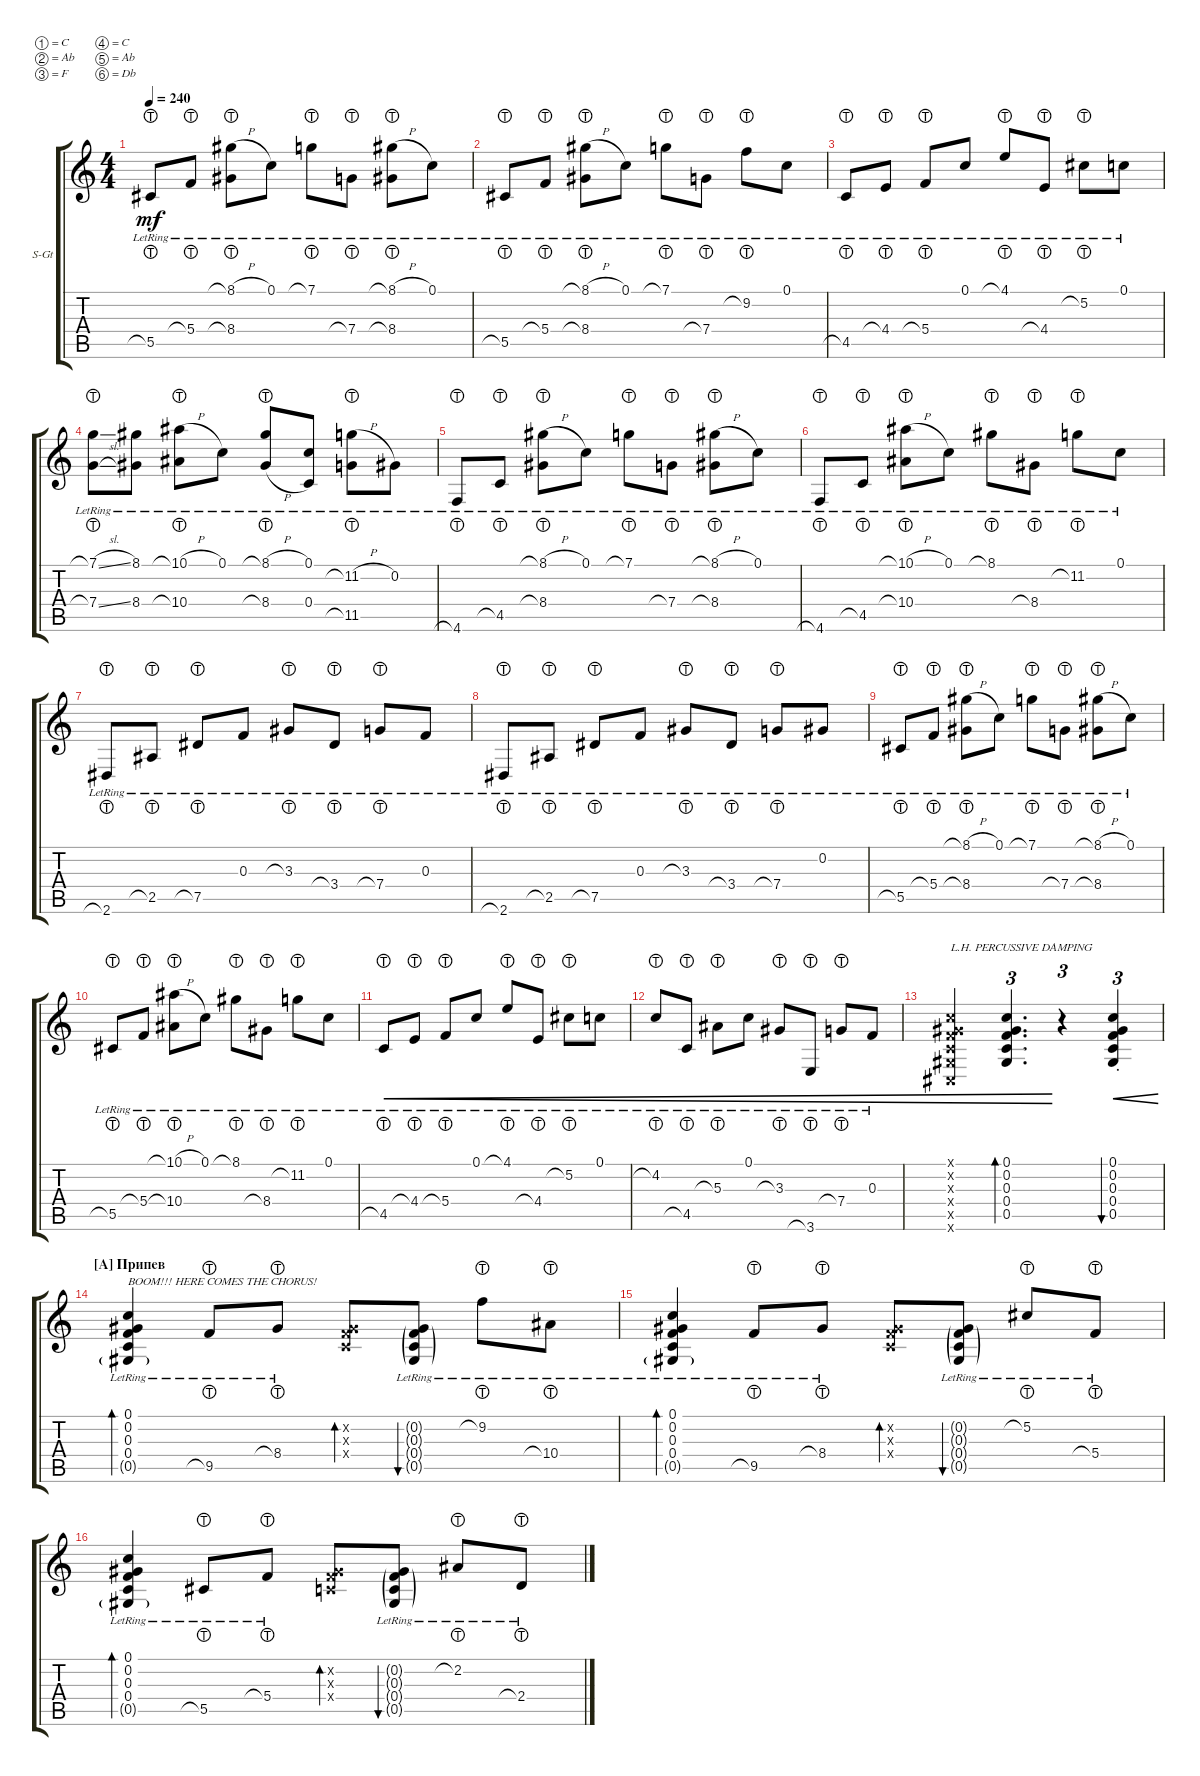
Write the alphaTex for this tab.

\defaultSystemsLayout 4
\bracketExtendMode groupsimilarinstruments
\firstSystemTrackNameOrientation horizontal
\otherSystemsTrackNameOrientation horizontal
\track ("C#G#CFG#C" "S-Gt") {instrument acousticguitarsteel}
\staff {score tabs}
\tuning (C4 Ab3 F3 C3 Ab2 Db2)
\ts (4 4)
\tempo 240
\clef g2
\ks c
5.5{lht lr}.8{dy mf} 5.4{lht lr}.8 (8.1{h lht lr} 8.4{lht lr}).8 0.1{lr}.8 7.1{lht lr}.8 7.4{lht lr}.8 (8.1{h lht lr} 8.4{lht lr}).8 0.1{lr}.8 |
5.5{lht lr}.8 5.4{lht lr}.8 (8.1{h lht lr} 8.4{lht lr}).8 0.1{lr}.8 7.1{lht lr}.8 7.4{lht lr}.8 9.2{lht lr}.8 0.1{lr}.8 |
4.5{lht lr}.8 4.4{lht lr}.8 5.4{lht lr}.8 0.1{lr}.8 4.1{lht lr}.8 4.4{lht lr}.8 5.2{lht lr}.8 0.1{lr}.8 |
(7.1{sl lht lr} 7.4{sl lht lr}).8 (8.1{lr} 8.4{lr}).8 (10.1{h lht lr} 10.4{lht lr}).8 0.1{lr}.8 (8.1{h lht lr} 8.4{h lht lr}).8 (0.1{lr} 0.4{lr}).8 (11.2{h lht lr} 11.5{lht lr}).8 0.2{lr}.8 |
4.6{lht lr}.8 4.5{lht lr}.8 (8.1{h lht lr} 8.4{lht lr}).8 0.1{lr}.8 7.1{lht lr}.8 7.4{lht lr}.8 (8.1{h lht lr} 8.4{lht lr}).8 0.1{lr}.8 |
4.6{lht lr}.8 4.5{lht lr}.8 (10.1{h lht lr} 10.4{lht lr}).8 0.1{lr}.8 8.1{lht lr}.8 8.4{lht lr}.8 11.2{lht lr}.8 0.1{lr}.8 |
2.6{lht lr}.8 2.5{lht lr}.8 7.5{lht lr}.8 0.3{lr}.8 3.3{lht lr}.8 3.4{lht lr}.8 7.4{lht lr}.8 0.3{lr}.8 |
2.6{lht lr}.8 2.5{lht lr}.8 7.5{lht lr}.8 0.3{lr}.8 3.3{lht lr}.8 3.4{lht lr}.8 7.4{lht lr}.8 0.2{lr}.8 |
5.5{lht lr}.8 5.4{lht lr}.8 (8.1{h lht lr} 8.4{lht lr}).8 0.1{lr}.8 7.1{lht lr}.8 7.4{lht lr}.8 (8.1{h lht lr} 8.4{lht lr}).8 0.1{lr}.8 |
5.5{lht lr}.8 5.4{lht lr}.8 (10.1{h lht lr} 10.4{lht lr}).8 0.1{lr}.8 8.1{lht lr}.8 8.4{lht lr}.8 11.2{lht lr}.8 0.1{lr}.8 |
4.5{lht lr}.8{cre} 4.4{lht lr}.8{cre} 5.4{lht lr}.8{cre} 0.1{lr}.8{cre} 4.1{lht lr}.8{cre} 4.4{lht lr}.8{cre} 5.2{lht lr}.8{cre} 0.1{lr}.8{cre} |
4.2{lht lr}.8{cre} 4.5{lht lr}.8{cre} 5.3{lht lr}.8{cre} 0.1{lr}.8{cre} 3.3{lht lr}.8{cre} 3.6{lht lr}.8{cre} 7.4{lht lr}.8{cre} 0.3{lr}.8{cre} |
(0.6{x} 0.5{x} 0.4{x} 0.3{x} 0.2{x} 0.1{x}).4{txt "L.H. PERCUSSIVE DAMPING" cre} (0.4 0.3 0.2 0.1 0.5).4{d tu (3 2) bd 30 cre} r.4{tu (3 2)} (0.4{st} 0.3{st} 0.2{st} 0.1{st} 0.5{st}).4{tu (3 2) bu 30 cre} |
\section ("A" "Припев")
(0.4{lr} 0.3{lr} 0.2{lr} 0.1{lr} 0.5{g lr}).4{bd 30 txt "BOOM!!! HERE COMES THE CHORUS!"} 9.5{lht lr}.8 8.4{lht lr}.8 (0.2{x} 0.3{x} 0.4{x}).8{bd 30} (0.2{g lr} 0.3{g lr} 0.4{g lr} 0.5{g lr}).8{bu 30} 9.2{lht lr}.8 10.4{lht lr}.8 |
(0.4{lr} 0.3{lr} 0.2{lr} 0.1{lr} 0.5{g lr}).4{bd 30} 9.5{lht lr}.8 8.4{lht lr}.8 (0.2{x} 0.3{x} 0.4{x}).8{bd 30} (0.2{g lr} 0.3{g lr} 0.4{g lr} 0.5{g lr}).8{bu 30} 5.2{lht lr}.8 5.4{lht lr}.8 |
(0.4{lr} 0.3{lr} 0.2{lr} 0.1{lr} 0.5{g lr}).4{bd 30} 5.5{lht lr}.8 5.4{lht lr}.8 (0.2{x} 0.3{x} 0.4{x}).8{bd 30} (0.2{g lr} 0.3{g lr} 0.4{g lr} 0.5{g lr}).8{bu 30} 2.2{lht lr}.8 2.4{lht lr}.8
